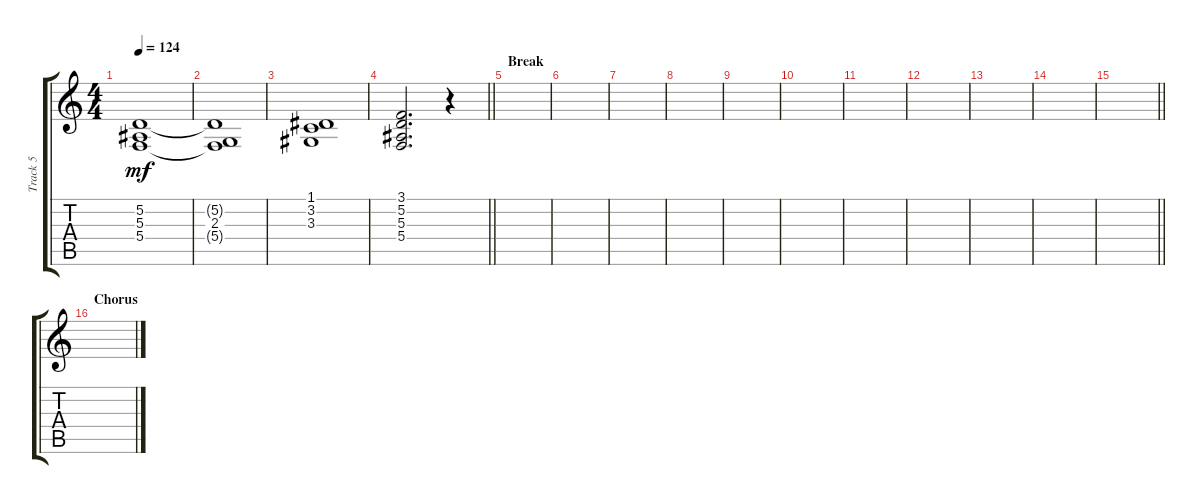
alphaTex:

\track ("Track 5" "Track 5") {instrument churchorgan}
\staff {score tabs}
\tuning (D4 A3 F3 C3 G2 D2) {hide}
\ts (4 4)
\tempo 124
\clef g2
\ks c
(5.2 5.3 5.4).1{dy mf} |
(5.2{t} 2.3 5.4{t}).1 |
(1.1 3.2 3.3).1 |
\barLineRight lightlight
(3.1 5.2 5.3 5.4).2{d} r.4 |
\section ("" "Break")
|
|
|
|
|
|
|
|
|
|
\barLineRight lightlight
|
\section ("" "Chorus")
